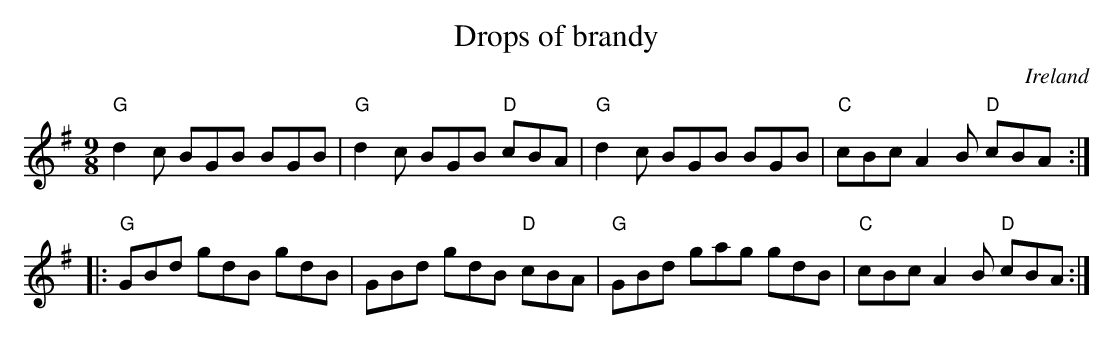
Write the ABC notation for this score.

X:1
T:Drops of brandy
O:Ireland
M:9/8
L:1/8
K:G
"G"d2c BGB BGB|"G"d2c BGB "D"cBA|\
"G"d2c BGB BGB|"C"cBc A2B "D"cBA:|
|:"G"GBd gdB gdB|GBd gdB "D"cBA|\
"G"GBd gag gdB|"C"cBc A2B "D"cBA:|
